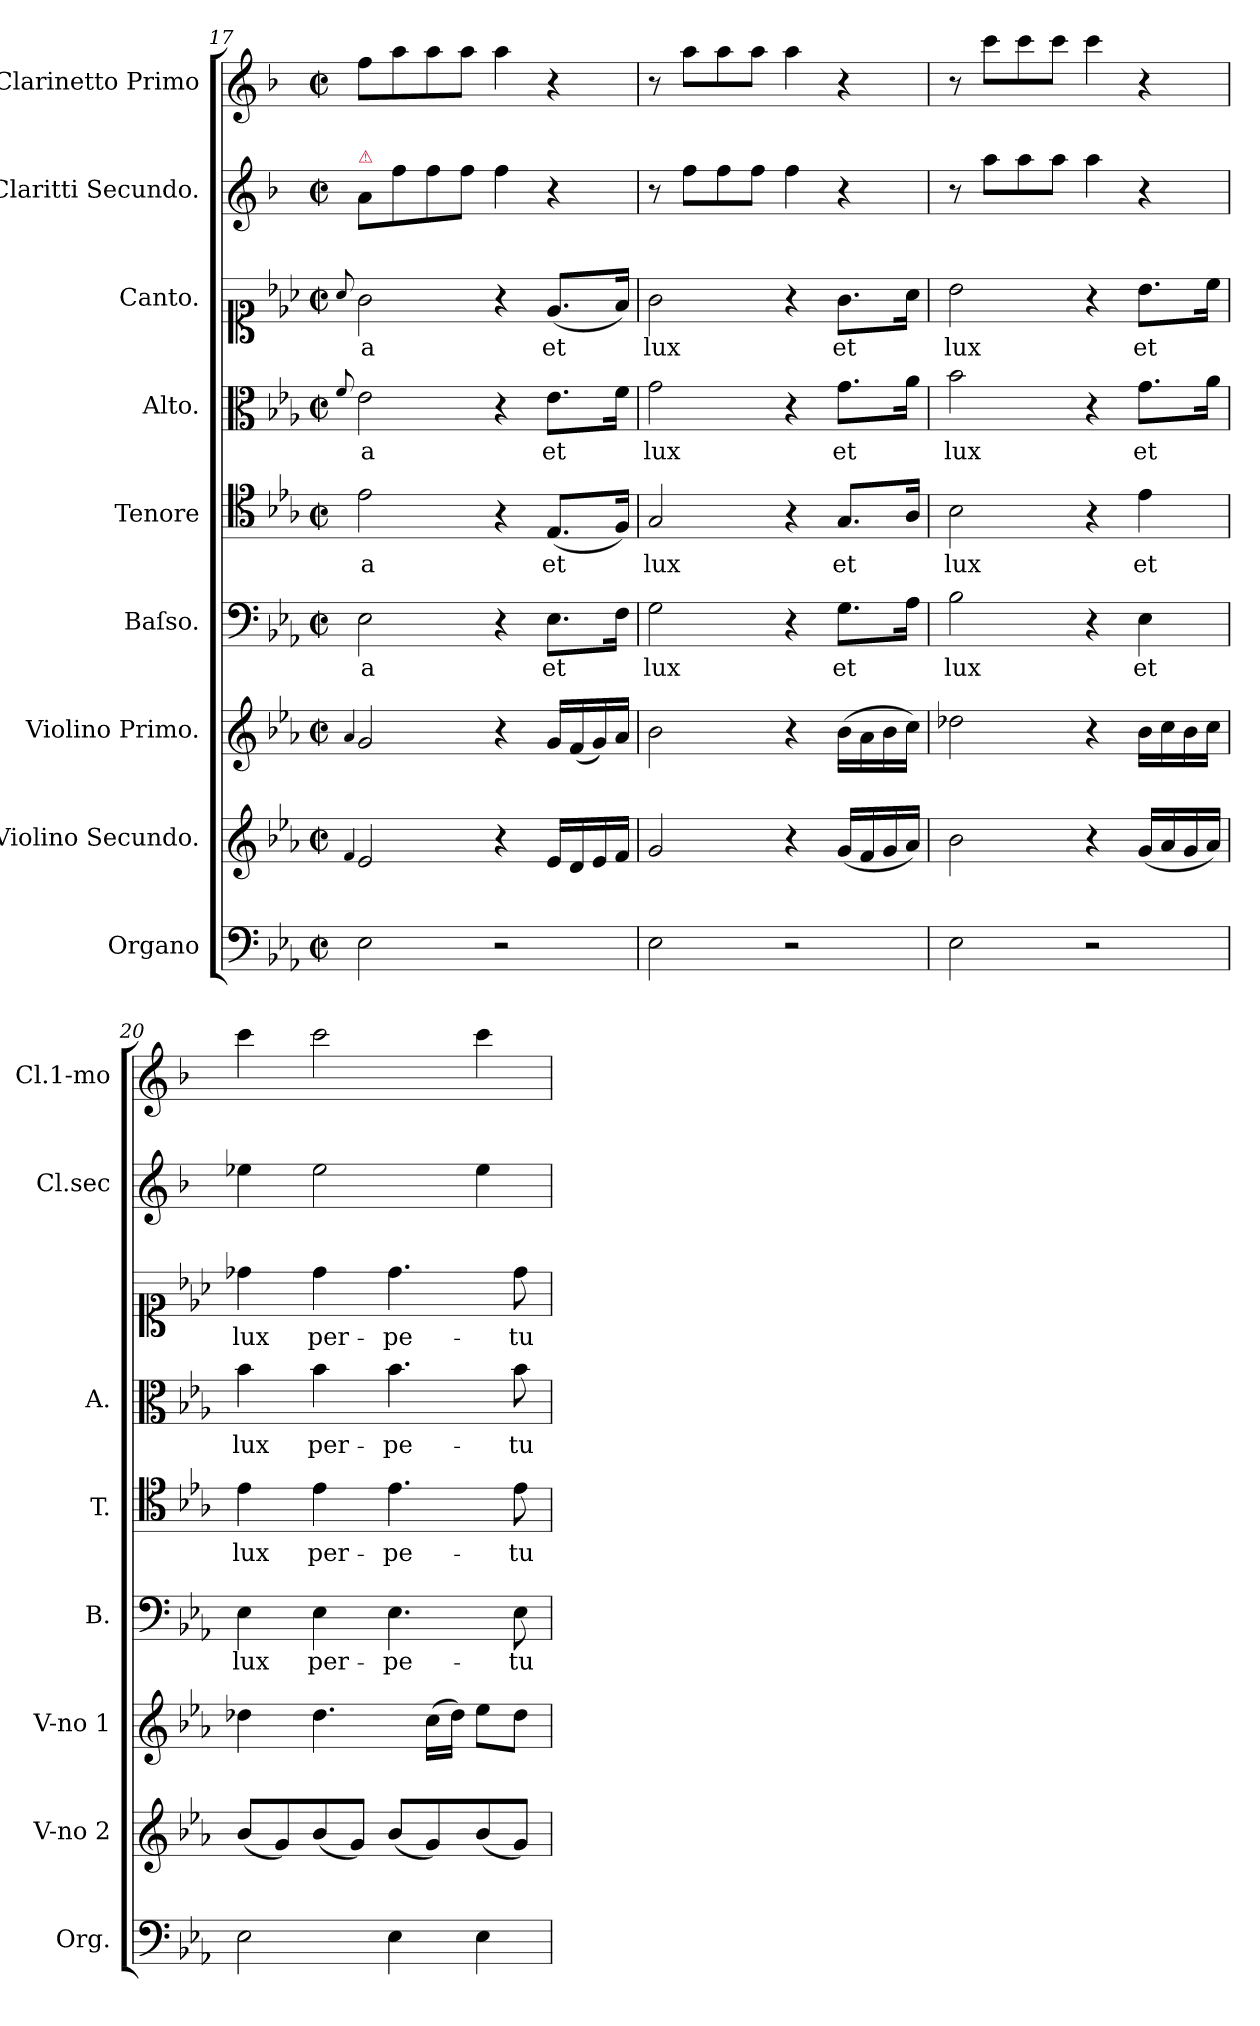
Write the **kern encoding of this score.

**kern	**kern	**kern	**kern	**text	**kern	**text	**kern	**text	**kern	**text	**kern	**kern
*part9	*part8	*part7	*part6	*part6	*part5	*part5	*part4	*part4	*part3	*part3	*part2	*part1
*staff9	*staff8	*staff7	*staff6	*staff6	*staff5	*staff5	*staff4	*staff4	*staff3	*staff3	*staff2	*staff1
*I"Organo	*I"Violino Secundo.	*I"Violino Primo.	*I"Baſso.	*	*I"Tenore	*	*I"Alto.	*	*I"Canto.	*	*I"Claritti Secundo.	*I"Clarinetto Primo
*I'Org.	*I'V-no 2	*I'V-no 1	*I'B.	*	*I'T.	*	*I'A.	*	*	*	*I'Cl.sec	*I'Cl.1-mo
*clefF4	*clefG2	*clefG2	*clefF4	*	*clefC4	*	*clefC3	*	*clefC1	*	*clefG2	*clefG2
*	*	*	*	*	*	*	*	*	*	*	*ITrd1c2	*ITrd1c2
*k[b-e-a-]	*k[b-e-a-]	*k[b-e-a-]	*k[b-e-a-]	*	*k[b-e-a-]	*	*k[b-e-a-]	*	*k[b-e-a-]	*	*k[b-e-a-]	*k[b-e-a-]
*M2/2	*M2/2	*M2/2	*M2/2	*	*M2/2	*	*M2/2	*	*M2/2	*	*M2/2	*M2/2
*met(c|)	*met(c|)	*met(c|)	*met(c|)	*	*met(c|)	*	*met(c|)	*	*met(c|)	*	*met(c|)	*met(c|)
=17	=17	=17	=17	=17	=17	=17	=17	=17	=17	=17	=17	=17
.	4qqf/	4qqa-/	.	.	.	.	8qqf/	.	8qqa-/	.	.	.
!	!	!	!	!	!	!	!	!	!	!	!LO:TX:a:color=crimson:t=⚠	!
2E-\	2e-/	2g/	2E-\	-a	2e-\	-a	2e-\	-a	2g\	-a	8g/L	8ee-\L
.	.	.	.	.	.	.	.	.	.	.	8ee-\	8gg\
.	.	.	.	.	.	.	.	.	.	.	8ee-\	8gg\
.	.	.	.	.	.	.	.	.	.	.	8ee-\J	8gg\J
2r	4r	4r	4r	.	4r	.	4r	.	4r	.	4ee-\	4gg\
.	16e-/LL	16g/LL	8.E-\L	et	(8.E-/L	et	8.e-\L	et	(8.e-/L	et	4r	4r
.	16d/	(16f/	.	.	.	.	.	.	.	.	.	.
.	16e-/	16g/)	.	.	.	.	.	.	.	.	.	.
.	16f/JJ	16a-/JJ	16F\Jk	.	16F/Jk)	.	16f\Jk	.	16f/Jk)	.	.	.
=18	=18	=18	=18	=18	=18	=18	=18	=18	=18	=18	=18	=18
2E-\	2g/	2b-\	2G\	lux	2G/	lux	2g\	lux	2g\	lux	8r	8r
.	.	.	.	.	.	.	.	.	.	.	8ee-\L	8gg\L
.	.	.	.	.	.	.	.	.	.	.	8ee-\	8gg\
.	.	.	.	.	.	.	.	.	.	.	8ee-\J	8gg\J
2r	4r	4r	4r	.	4r	.	4r	.	4r	.	4ee-\	4gg\
!	!	!	!	!LO:LY:i	!	!LO:LY:i	!	!LO:LY:i	!	!LO:LY:i	!	!
.	(16g/LL	(16b-\LL	8.G\L	et	8.G/L	et	8.g\L	et	8.g\L	et	4r	4r
.	16f/	16a-\	.	.	.	.	.	.	.	.	.	.
.	16g/	16b-\	.	.	.	.	.	.	.	.	.	.
.	16a-/JJ)	16cc\JJ)	16A-\Jk	.	16A-\Jk	.	16a-\Jk	.	16a-\Jk	.	.	.
=19	=19	=19	=19	=19	=19	=19	=19	=19	=19	=19	=19	=19
!	!	!	!	!LO:LY:i	!	!LO:LY:i	!	!LO:LY:i	!	!LO:LY:i	!	!
2E-\	2b-\	2dd-X\	2B-\	lux	2B-\	lux	2b-\	lux	2b-\	lux	8r	8r
.	.	.	.	.	.	.	.	.	.	.	8gg\L	8bb-\L
.	.	.	.	.	.	.	.	.	.	.	8gg\	8bb-\
.	.	.	.	.	.	.	.	.	.	.	8gg\J	8bb-\J
2r	4r	4r	4r	.	4r	.	4r	.	4r	.	4gg\	4bb-\
!	!	!	!	!	!	!	!	!LO:LY:i	!	!LO:LY:i	!	!
.	(16g/LL	16b-\LL	4E-\	et	4e-\	et	8.g\L	et	8.b-\L	et	4r	4r
.	16a-/	16cc\	.	.	.	.	.	.	.	.	.	.
.	16g/	16b-\	.	.	.	.	.	.	.	.	.	.
.	16a-/JJ)	16cc\JJ	.	.	.	.	16a-\Jk	.	16cc\Jk	.	.	.
=20	=20	=20	=20	=20	=20	=20	=20	=20	=20	=20	=20	=20
!	!	!	!	!	!	!	!	!LO:LY:i	!	!	!	!
2E-\	(8b-\L	4dd-X\	4E-\	lux	4e-\	lux	4b-\	lux	4dd-X\	lux	4dd-X\	4bb-\
.	8g/)	.	.	.	.	.	.	.	.	.	.	.
.	(8b-\	4.dd-\	4E-\	per-	4e-\	per-	4b-\	per-	4dd-\	per-	2dd-\	2bb-\
.	8g/J)	.	.	.	.	.	.	.	.	.	.	.
4E-\	(8b-\L	.	4.E-\	-pe-	4.e-\	-pe-	4.b-\	-pe-	4.dd-\	-pe-	.	.
.	8g/)	(16cc\LL	.	.	.	.	.	.	.	.	.	.
.	.	16dd-\JJ)	.	.	.	.	.	.	.	.	.	.
4E-\	(8b-\	8ee-\L	.	.	.	.	.	.	.	.	4dd-\	4bb-\
.	8g/J)	8dd-\J	8E-\	-tu-	8e-\	-tu-	8b-\	-tu-	8dd-\	-tu-	.	.
=	=	=	=	=	=	=	=	=	=	=	=	=
*-	*-	*-	*-	*-	*-	*-	*-	*-	*-	*-	*-	*-
